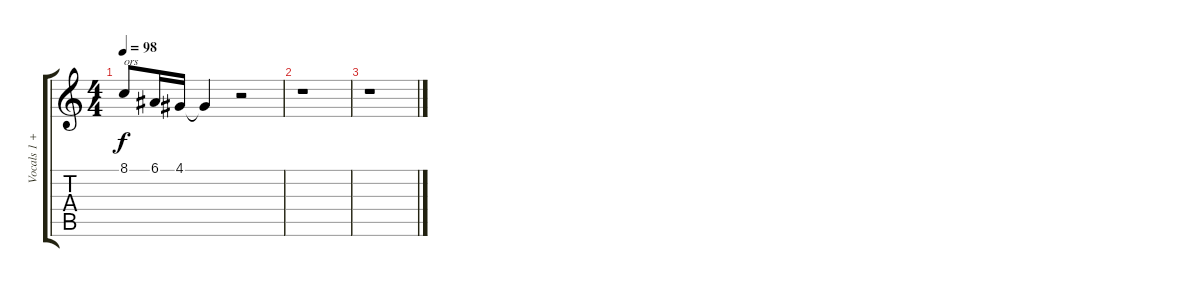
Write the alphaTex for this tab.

\track ("Vocals 1 + Lyrics" "Vocals 1 +") {instrument frenchhorn}
\staff {score tabs}
\tuning (E4 B3 G3 D3 A2 E2) {hide}
\ts (4 4)
\tempo 98
\clef g2
\ks c
8.1.8{txt "ors" dy f} 6.1.16 4.1.16 4.1{t}.4 r.2 |
r.1 |
r.1
